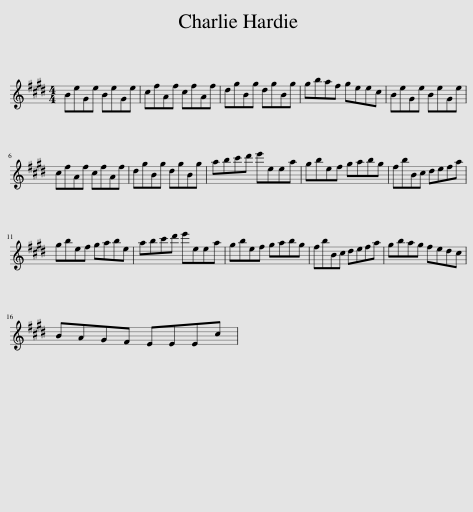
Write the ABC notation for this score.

X:1
L:1/8
M:4/4
I:linebreak $
K:E
V:1 treble
V:1
 BeGe BeGe | cfAf cfAf | dgBg dgBg | gbaf geec | BeGe BeGe |$ %5
 cfAf cfAf | dgBg dgBg | abc'd' e'eea | gbef gabg | fbBc defa |$ %10
 gbef gabe | abc'd' e'eea | gbef gabg | fbBc defa | gbag fedc |$ %15
 BAGF EEEc | %16
